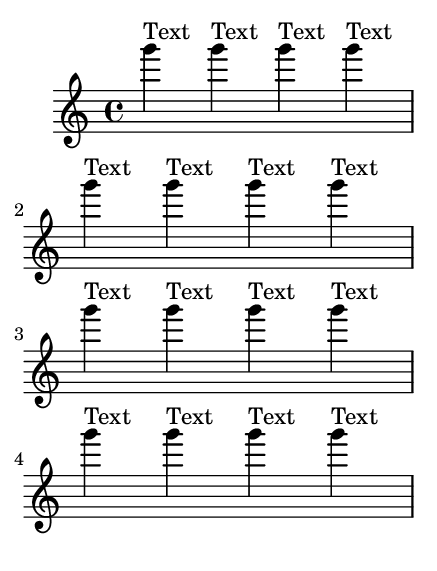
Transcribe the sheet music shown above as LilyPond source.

%% Generated by lilypond-book
%% Options: [exampleindent=10.16\mm,indent=0\mm,line-width=160\mm,paper-height=845.047\pt,paper-width=597.508\pt,papersize='(cons (* 597.508 pt) (* 845.047 pt))]
\include "lilypond-book-preamble.ly"


% ****************************************************************
% Start cut-&-pastable-section
% ****************************************************************

#(ly:set-option 'eps-box-padding 3.000000)



\paper {
  #(set-paper-size '(cons (* 597.508 pt) (* 845.047 pt)))
  indent = 0\mm
  line-width = 160\mm
  % offset the left padding, also add 1mm as lilypond creates cropped
  % images with a little space on the right
  line-width = #(- line-width (* mm  3.000000) (* mm 1))
}

\layout {
  
}




% ****************************************************************
% ly snippet:
% ****************************************************************
\sourcefilename "/lilypond-2.25.15/input/regression/page-breaking-outside-staff-estimation2.ly"
\sourcefileline 0
\version "2.16.0"

\header {
  texidoc = "The height-estimation routine doesn't get confused
by multiple outside-staff grobs in the same measure."
}

#(set-default-paper-size "a7")

\book {
  \repeat unfold 4 { \repeat unfold 4 {g'''4^"Text"} \break}
}



% ****************************************************************
% end ly snippet
% ****************************************************************
